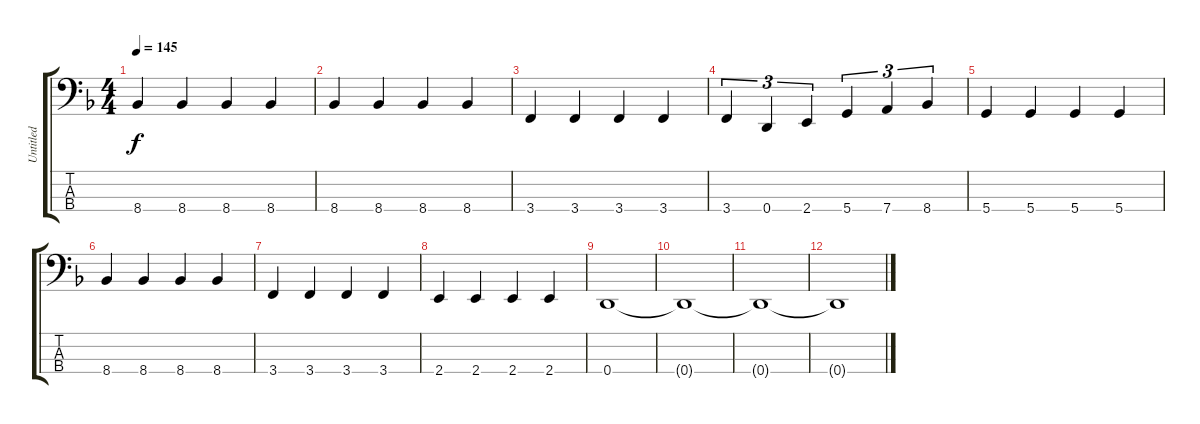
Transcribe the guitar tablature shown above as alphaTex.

\track ("Untitled" "Untitled") {instrument electricbasspick}
\staff {score tabs}
\tuning (G2 D2 A1 D1) {hide}
\ts (4 4)
\tempo 145
\clef f4
\ks f
8.4.4{dy f} 8.4.4 8.4.4 8.4.4 |
8.4.4 8.4.4 8.4.4 8.4.4 |
3.4.4 3.4.4 3.4.4 3.4.4 |
3.4.4{tu (3 2)} 0.4.4{tu (3 2)} 2.4.4{tu (3 2)} 5.4.4{tu (3 2)} 7.4.4{tu (3 2)} 8.4.4{tu (3 2)} |
5.4.4 5.4.4 5.4.4 5.4.4 |
8.4.4 8.4.4 8.4.4 8.4.4 |
3.4.4 3.4.4 3.4.4 3.4.4 |
2.4.4 2.4.4 2.4.4 2.4.4 |
0.4.1 |
0.4{t}.1 |
0.4{t}.1 |
0.4{t}.1
